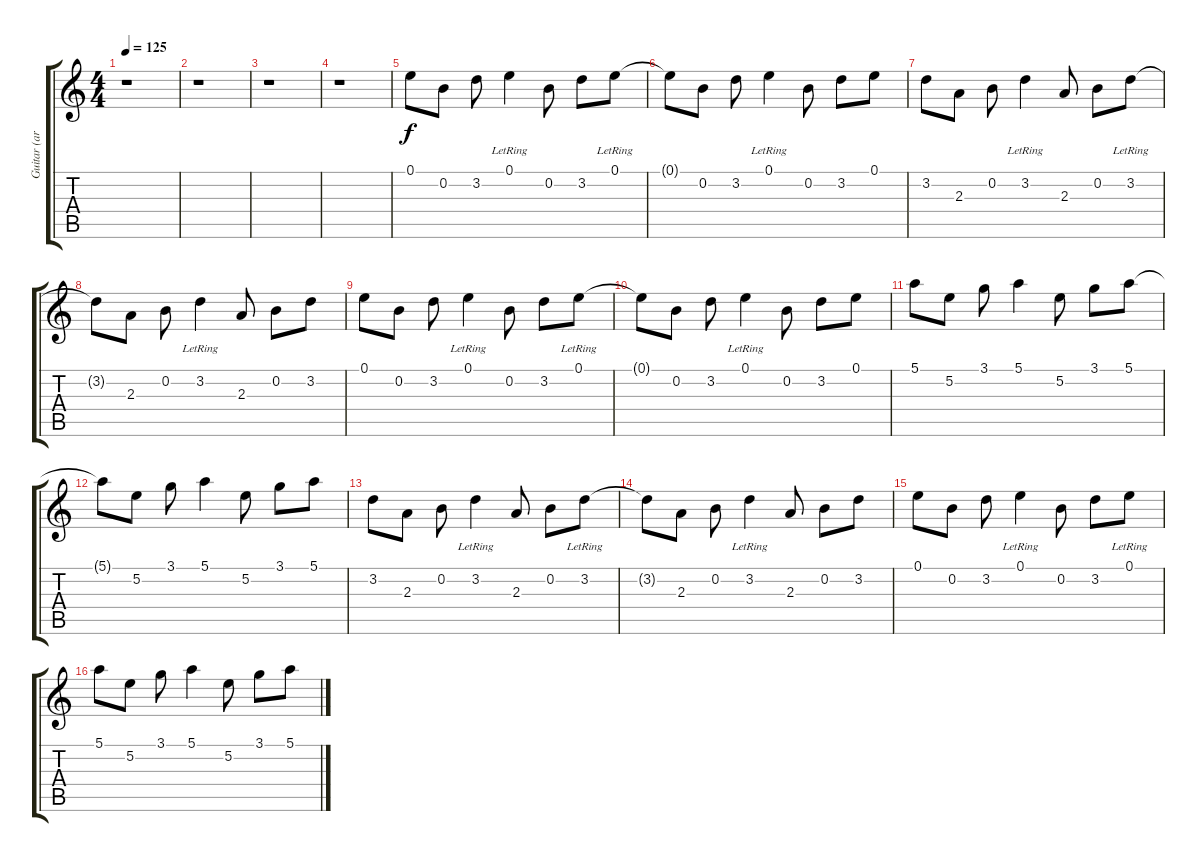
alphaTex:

\track ("Guitar (arpeggio)" "Guitar (ar") {instrument electricguitarjazz}
\staff {score tabs}
\tuning (E4 B3 G3 D3 A2 E2) {hide}
\ts (4 4)
\tempo 125
\clef g2
\ks c
r.1{dy f} |
r.1 |
r.1 |
r.1 |
0.1.8 0.2.8 3.2.8 0.1{lr}.4 0.2.8 3.2.8 0.1{lr}.8 |
0.1{t}.8 0.2.8 3.2.8 0.1{lr}.4 0.2.8 3.2.8 0.1.8 |
3.2.8 2.3.8 0.2.8 3.2{lr}.4 2.3.8 0.2.8 3.2{lr}.8 |
3.2{t}.8 2.3.8 0.2.8 3.2{lr}.4 2.3.8 0.2.8 3.2.8 |
0.1.8 0.2.8 3.2.8 0.1{lr}.4 0.2.8 3.2.8 0.1{lr}.8 |
0.1{t}.8 0.2.8 3.2.8 0.1{lr}.4 0.2.8 3.2.8 0.1.8 |
5.1.8 5.2.8 3.1.8 5.1.4 5.2.8 3.1.8 5.1.8 |
5.1{t}.8 5.2.8 3.1.8 5.1.4 5.2.8 3.1.8 5.1.8 |
3.2.8 2.3.8 0.2.8 3.2{lr}.4 2.3.8 0.2.8 3.2{lr}.8 |
3.2{t}.8 2.3.8 0.2.8 3.2{lr}.4 2.3.8 0.2.8 3.2.8 |
0.1.8 0.2.8 3.2.8 0.1{lr}.4 0.2.8 3.2.8 0.1{lr}.8 |
5.1.8 5.2.8 3.1.8 5.1.4 5.2.8 3.1.8 5.1.8
